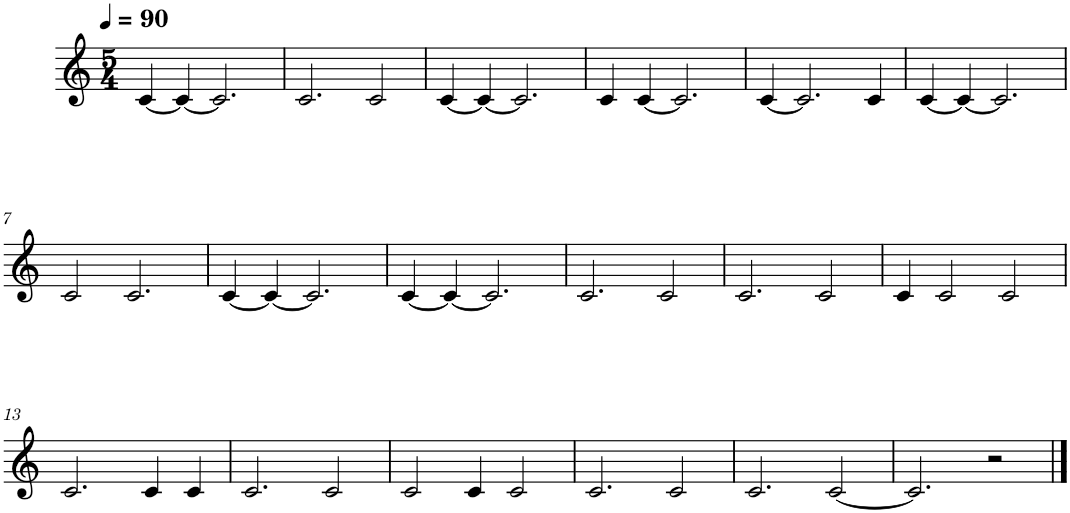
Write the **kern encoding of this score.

**kern
*part1
*staff1
*I"Piano
*I'Pno.
*clefG2
*k[]
*M5/4
*MM90
=1
[4c/
4c/_
2.c/]
=2
2.c/
2c/
=3
[4c/
4c/_
2.c/]
=4
4c/
[4c/
2.c/]
=5
[4c/
2.c/]
4c/
=6
[4c/
4c/_
2.c/]
!!LO:LB:g=z
=7
2c/
2.c/
=8
[4c/
4c/_
2.c/]
=9
[4c/
4c/_
2.c/]
=10
2.c/
2c/
=11
2.c/
2c/
=12
4c/
2c/
2c/
!!LO:LB:g=z
=13
2.c/
4c/
4c/
=14
2.c/
2c/
=15
2c/
4c/
2c/
=16
2.c/
2c/
=17
2.c/
[2c/
=18
2.c/]
2r
==
*-
